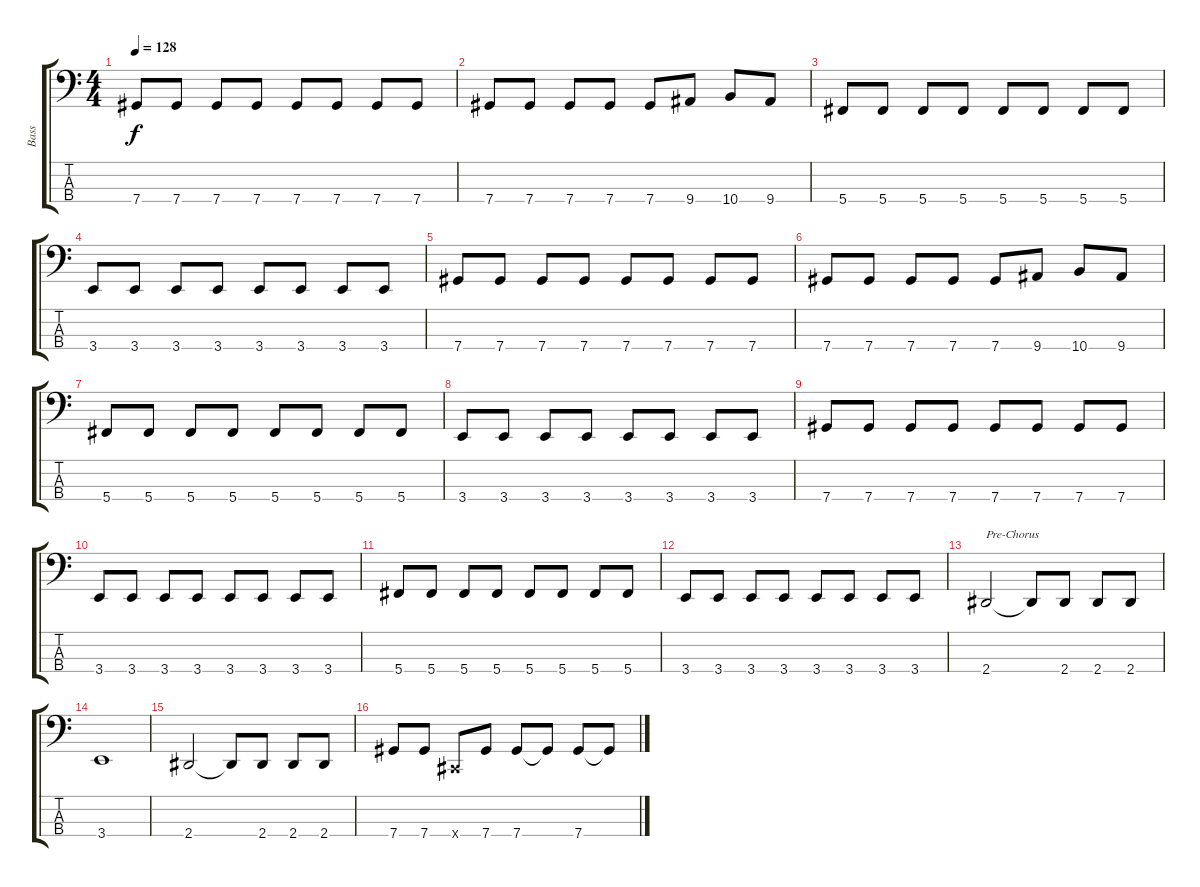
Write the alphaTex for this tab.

\track ("Bass" "Bass") {instrument electricbassfinger}
\staff {score tabs}
\tuning (Gb2 Db2 Ab1 Db1) {hide}
\ts (4 4)
\tempo 128
\clef f4
\ks c
7.4.8{dy f} 7.4.8 7.4.8 7.4.8 7.4.8 7.4.8 7.4.8 7.4.8 |
7.4.8 7.4.8 7.4.8 7.4.8 7.4.8 9.4.8 10.4.8 9.4.8 |
5.4.8 5.4.8 5.4.8 5.4.8 5.4.8 5.4.8 5.4.8 5.4.8 |
3.4.8 3.4.8 3.4.8 3.4.8 3.4.8 3.4.8 3.4.8 3.4.8 |
7.4.8 7.4.8 7.4.8 7.4.8 7.4.8 7.4.8 7.4.8 7.4.8 |
7.4.8 7.4.8 7.4.8 7.4.8 7.4.8 9.4.8 10.4.8 9.4.8 |
5.4.8 5.4.8 5.4.8 5.4.8 5.4.8 5.4.8 5.4.8 5.4.8 |
3.4.8 3.4.8 3.4.8 3.4.8 3.4.8 3.4.8 3.4.8 3.4.8 |
7.4.8 7.4.8 7.4.8 7.4.8 7.4.8 7.4.8 7.4.8 7.4.8 |
3.4.8 3.4.8 3.4.8 3.4.8 3.4.8 3.4.8 3.4.8 3.4.8 |
5.4.8 5.4.8 5.4.8 5.4.8 5.4.8 5.4.8 5.4.8 5.4.8 |
3.4.8 3.4.8 3.4.8 3.4.8 3.4.8 3.4.8 3.4.8 3.4.8 |
2.4.2{txt "Pre-Chorus"} 2.4{t}.8 2.4.8 2.4.8 2.4.8 |
3.4.1 |
2.4.2 2.4{t}.8 2.4.8 2.4.8 2.4.8 |
7.4.8 7.4.8 0.4{x}.8 7.4.8 7.4.8 7.4{t}.8 7.4.8 7.4{t}.8
